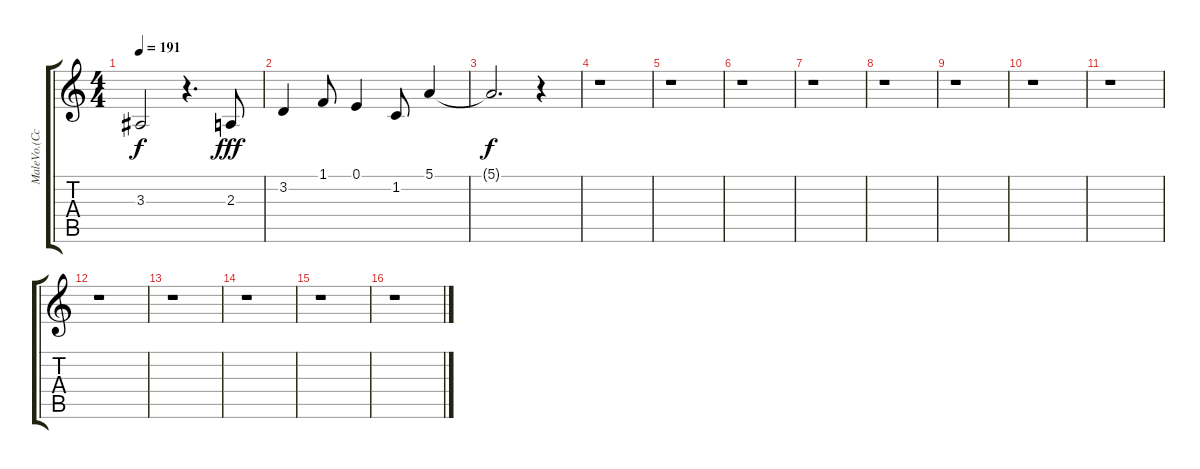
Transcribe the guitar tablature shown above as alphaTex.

\track ("MaleVo.(Cch.)" "MaleVo.(Cc") {instrument sopranosax}
\staff {score tabs}
\tuning (E4 B3 G3 D3 A2 E2) {hide}
\ts (4 4)
\tempo 191
\clef g2
\ks c
3.3{t}.2{dy f} r.4{d} 2.3.8{dy fff} |
3.2.4 1.1.8 0.1.4 1.2.8 5.1.4 |
5.1{t}.2{d dy f} r.4 |
r.1 |
r.1 |
r.1 |
r.1 |
r.1 |
r.1 |
r.1 |
r.1 |
r.1 |
r.1 |
r.1 |
r.1 |
r.1
